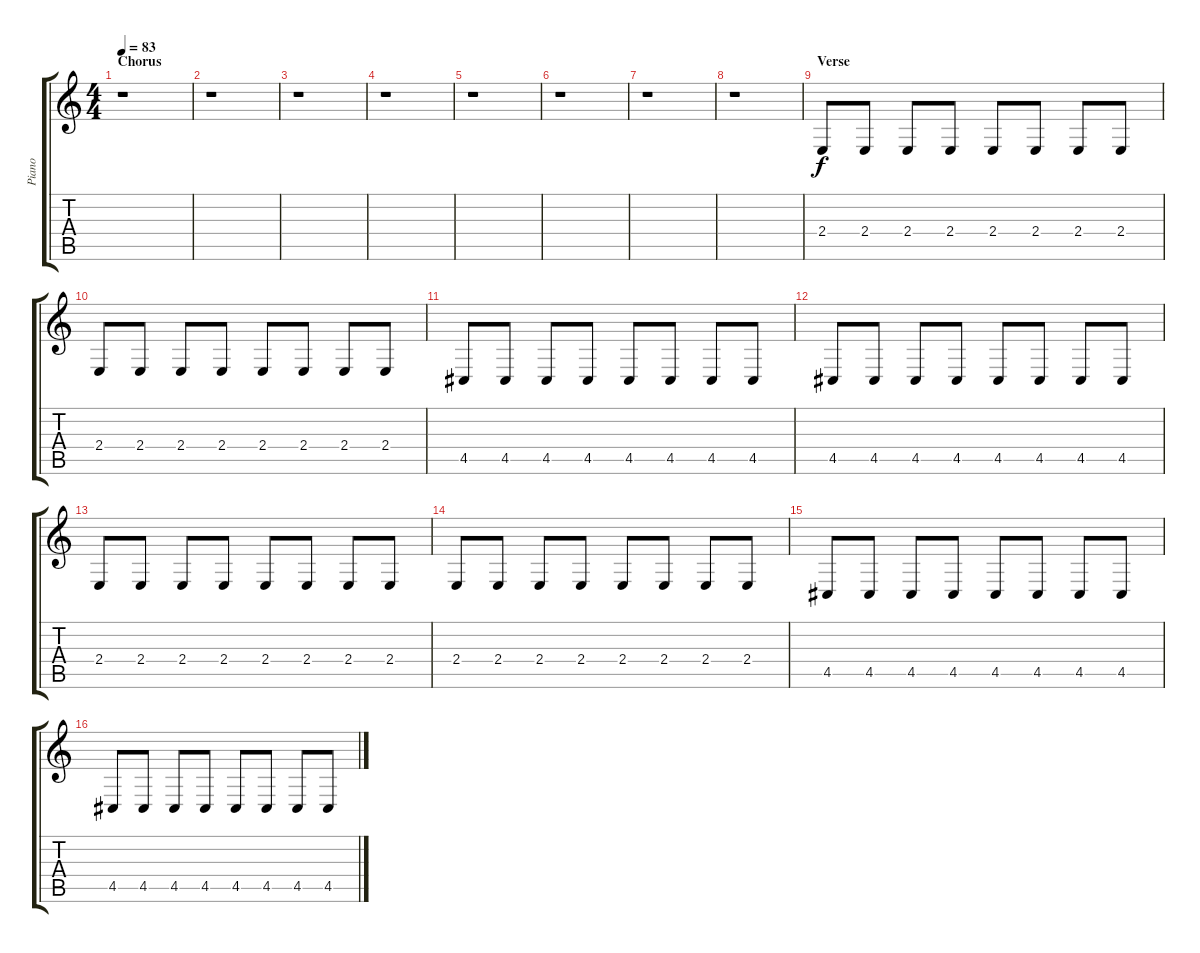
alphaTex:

\track ("Piano" "Piano") {instrument acousticgrandpiano}
\staff {score tabs}
\tuning (E4 B3 G3 D3 A2 E2) {hide}
\ts (4 4)
\section ("" "Chorus")
\tempo 83
\clef g2
\ks c
r.1{dy f} |
r.1 |
r.1 |
r.1 |
r.1 |
r.1 |
r.1 |
r.1 |
\section ("" "Verse")
2.4.8 2.4.8 2.4.8 2.4.8 2.4.8 2.4.8 2.4.8 2.4.8 |
2.4.8 2.4.8 2.4.8 2.4.8 2.4.8 2.4.8 2.4.8 2.4.8 |
4.5.8 4.5.8 4.5.8 4.5.8 4.5.8 4.5.8 4.5.8 4.5.8 |
4.5.8 4.5.8 4.5.8 4.5.8 4.5.8 4.5.8 4.5.8 4.5.8 |
2.4.8 2.4.8 2.4.8 2.4.8 2.4.8 2.4.8 2.4.8 2.4.8 |
2.4.8 2.4.8 2.4.8 2.4.8 2.4.8 2.4.8 2.4.8 2.4.8 |
4.5.8 4.5.8 4.5.8 4.5.8 4.5.8 4.5.8 4.5.8 4.5.8 |
4.5.8 4.5.8 4.5.8 4.5.8 4.5.8 4.5.8 4.5.8 4.5.8
